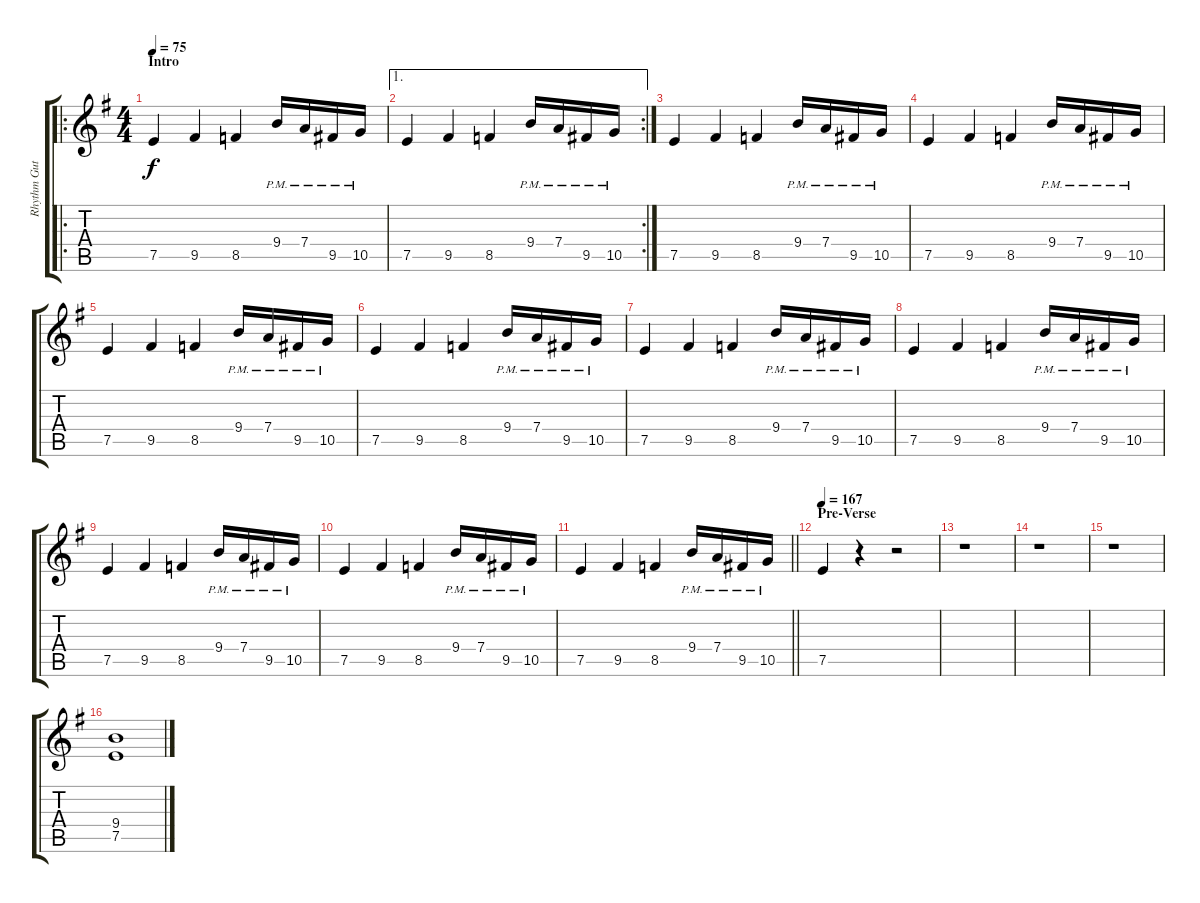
\track ("Rhythm Gutiar" "Rhythm Gut") {instrument distortionguitar}
\staff {score tabs}
\tuning (E4 B3 G3 D3 A2 E2) {hide}
\ro
\ts (4 4)
\section ("" "Intro")
\tempo 75
\clef g2
\ks g
7.5.4{dy f instrument distortionguitar} 9.5.4 8.5.4 9.4{pm}.16 7.4{pm}.16 9.5{pm}.16 10.5{pm}.16 |
\ae 1
\rc 2
7.5.4 9.5.4 8.5.4 9.4{pm}.16 7.4{pm}.16 9.5{pm}.16 10.5{pm}.16 |
7.5.4 9.5.4 8.5.4 9.4{pm}.16 7.4{pm}.16 9.5{pm}.16 10.5{pm}.16 |
7.5.4 9.5.4 8.5.4 9.4{pm}.16 7.4{pm}.16 9.5{pm}.16 10.5{pm}.16 |
7.5.4 9.5.4 8.5.4 9.4{pm}.16 7.4{pm}.16 9.5{pm}.16 10.5{pm}.16 |
7.5.4 9.5.4 8.5.4 9.4{pm}.16 7.4{pm}.16 9.5{pm}.16 10.5{pm}.16 |
7.5.4 9.5.4 8.5.4 9.4{pm}.16 7.4{pm}.16 9.5{pm}.16 10.5{pm}.16 |
7.5.4 9.5.4 8.5.4 9.4{pm}.16 7.4{pm}.16 9.5{pm}.16 10.5{pm}.16 |
7.5.4 9.5.4 8.5.4 9.4{pm}.16 7.4{pm}.16 9.5{pm}.16 10.5{pm}.16 |
7.5.4 9.5.4 8.5.4 9.4{pm}.16 7.4{pm}.16 9.5{pm}.16 10.5{pm}.16 |
\barLineRight lightlight
7.5.4 9.5.4 8.5.4 9.4{pm}.16 7.4{pm}.16 9.5{pm}.16 10.5{pm}.16 |
\section ("" "Pre-Verse")
\tempo 167
7.5.4 r.4 r.2 |
r.1 |
r.1 |
r.1 |
(9.4 7.5).1
